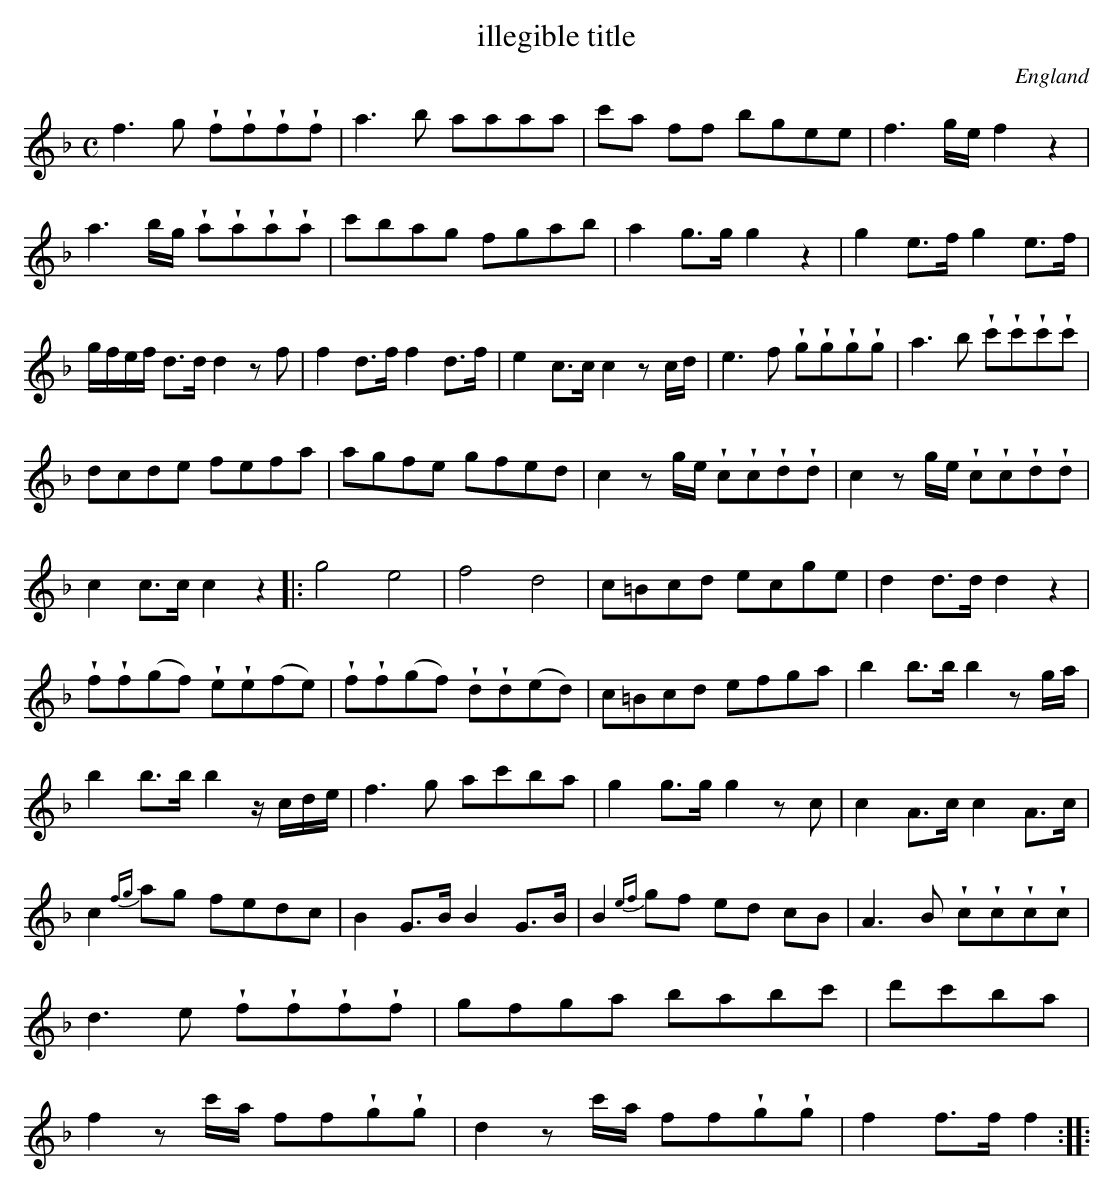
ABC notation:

X:1
T:illegible title
L:1/8
M:C
O:England
U:T = !wedge!
K:F major
f3 g     TfTfTfTf  | a3b    aaaa   | c'a ff bgee     | f3 g/e/ f2 z2    | \
a3b/g/   TaTaTaTa  | c'bag  fgab   | a2 g>g g2 z2    |
g2 e>f  g2 e>f   | g/f/e/f/ d>d d2 zf |   f2 d>f f2 d>f | e2 c>c c2 zc/d/ | \
e3f     TgTgTgTg | a3b   Tc'Tc'Tc'Tc' | ! dcde   fefa   | agfe   gfed     | \
c2zg/e/ TcTcTdTd | c2zg/e/ TcTcTdTd   |   c2 c>c c2 z2  ||
|: g4     e4          | f4       d4       | c=Bcd     ecge  | d2 d>d d2z2     |  \
TfTf(gf)  TeTe(fe)    | TfTf(gf) TdTd(ed) | c=Bcd     efga  | b2 b>b b2 zg/a/ |
b2 b>b    b2 z/c/d/e/ | f3g      ac'ba    | g2 g>g    g2 zc | c2A>c  c2A>c    | \
c2{fg}ag  fedc        | B2 G>B   B2 G>B   | B2 {ef}gf ed cB |
A3B       TcTcTcTc    | d3e      TfTfTfTf | gfga      babc'  | \
d'c'ba                | f2 zc'/a/ ffTgTg  | d2 zc'/a/ ffTgTg | f2 f>f f2 ::
